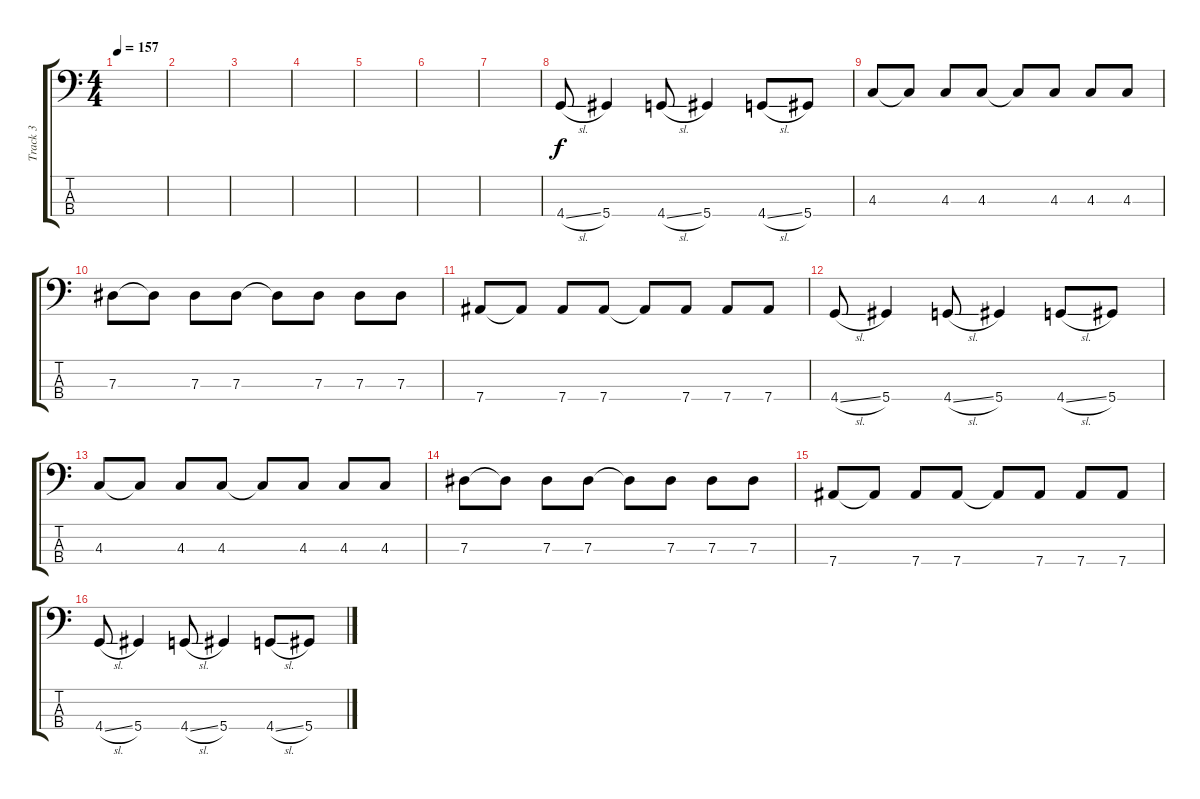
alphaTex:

\track ("Track 3" "Track 3") {instrument electricbassfinger}
\staff {score tabs}
\tuning (Gb2 Db2 Ab1 Eb1) {hide}
\ts (4 4)
\tempo 157
\clef f4
\ks c
|
|
|
|
|
|
|
4.4{sl}.8 5.4.4 4.4{sl}.8 5.4.4 4.4{sl}.8 5.4.8 |
4.3.8 4.3{t}.8 4.3.8 4.3.8 4.3{t}.8 4.3.8 4.3.8 4.3.8 |
7.3.8 7.3{t}.8 7.3.8 7.3.8 7.3{t}.8 7.3.8 7.3.8 7.3.8 |
7.4.8 7.4{t}.8 7.4.8 7.4.8 7.4{t}.8 7.4.8 7.4.8 7.4.8 |
4.4{sl}.8 5.4.4 4.4{sl}.8 5.4.4 4.4{sl}.8 5.4.8 |
4.3.8 4.3{t}.8 4.3.8 4.3.8 4.3{t}.8 4.3.8 4.3.8 4.3.8 |
7.3.8 7.3{t}.8 7.3.8 7.3.8 7.3{t}.8 7.3.8 7.3.8 7.3.8 |
7.4.8 7.4{t}.8 7.4.8 7.4.8 7.4{t}.8 7.4.8 7.4.8 7.4.8 |
4.4{sl}.8 5.4.4 4.4{sl}.8 5.4.4 4.4{sl}.8 5.4.8
